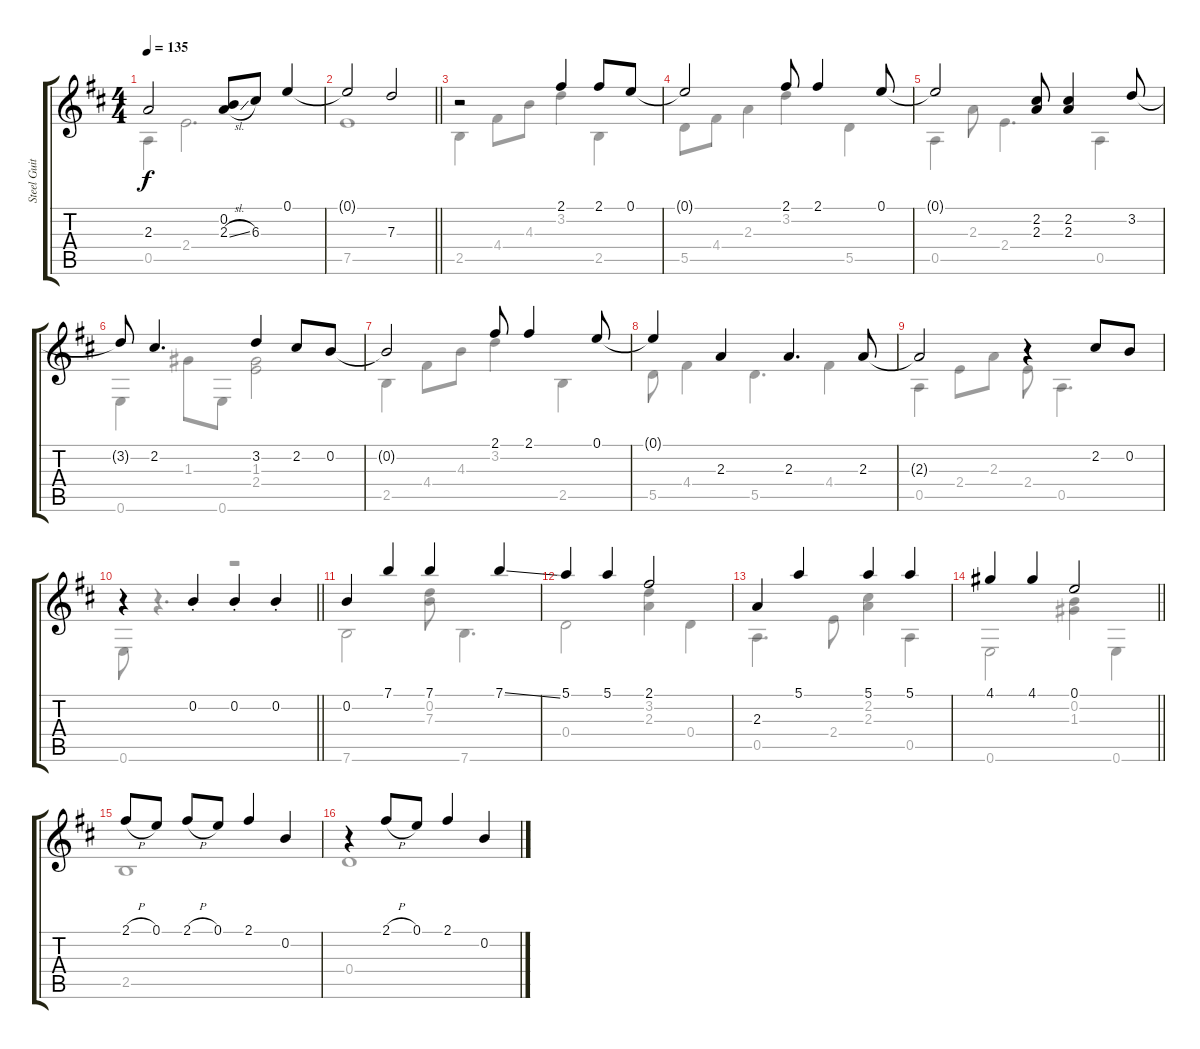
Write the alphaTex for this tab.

\track ("Steel Guitar" "Steel Guit") {instrument acousticguitarsteel}
\staff {score tabs}
\tuning (E4 B3 G3 D3 A2 E2) {hide}
\voice
\ts (4 4)
\tempo 135
\clef g2
\ks d
2.3{t}.2{dy f} (0.2 2.3{sl}).8 6.3.8 0.1.4 |
\barLineRight lightlight
0.1{t}.2 7.3.2 |
r.2 2.1.4 2.1.8 0.1.8 |
0.1{t}.2 2.1.8 2.1.4 0.1.8 |
0.1{t}.2 (2.2 2.3).8 (2.2 2.3).4 3.2.8 |
3.2{t}.8 2.2.4{d} 3.2.4 2.2.8 0.2.8 |
0.2{t}.2 2.1.8 2.1.4 0.1.8 |
0.1{t}.4 2.3.4 2.3.4{d} 2.3.8 |
2.3{t}.2 r.4 2.2.8 0.2.8 |
\barLineRight lightlight
r.4 0.2{st}.4 0.2{st}.4 0.2{st}.4 |
0.2.4 7.1.4 7.1.4 7.1{ss}.4 |
5.1.4 5.1.4 2.1.2 |
2.3.4 5.1.4 5.1.4 5.1.4 |
\barLineRight lightlight
4.1.4 4.1.4 0.1.2 |
2.1{h}.8 0.1.8 2.1{h}.8 0.1.8 2.1.4 0.2.4 |
r.4 2.1{h}.8 0.1.8 2.1.4 0.2.4
\voice
\clef g2
\ottava regular
\simile none
\ks d
0.5.4{dy f} 2.4.2{d} |
\barLineRight lightlight
7.5.1 |
2.5.4 4.4.8 4.3.8 3.2.4 2.5.4 |
5.5.8 4.4.8 2.3.4 3.2.4 5.5.4 |
0.5.4 2.3.8 2.4.4{d} 0.5.4 |
0.6.4 1.3.8 0.6.8 (1.3 2.4).2 |
2.5.4 4.4.8 4.3.8 3.2.4 2.5.4 |
5.5.8 4.4.4 5.5.4{d} 4.4.4 |
0.5.4 2.4.8 2.3.8 2.4.8 0.5.4{d} |
\barLineRight lightlight
0.6.8 r.4{d} r.2 |
7.6.2 (0.2 7.3).8 7.6.4{d} |
0.4.2 (3.2 2.3).4 0.4.4 |
0.5.4{d} 2.4.8 (2.2 2.3).4 0.5.4 |
\barLineRight lightlight
0.6.2 (0.2 1.3).4 0.6.4 |
2.5.1 |
0.4.1
